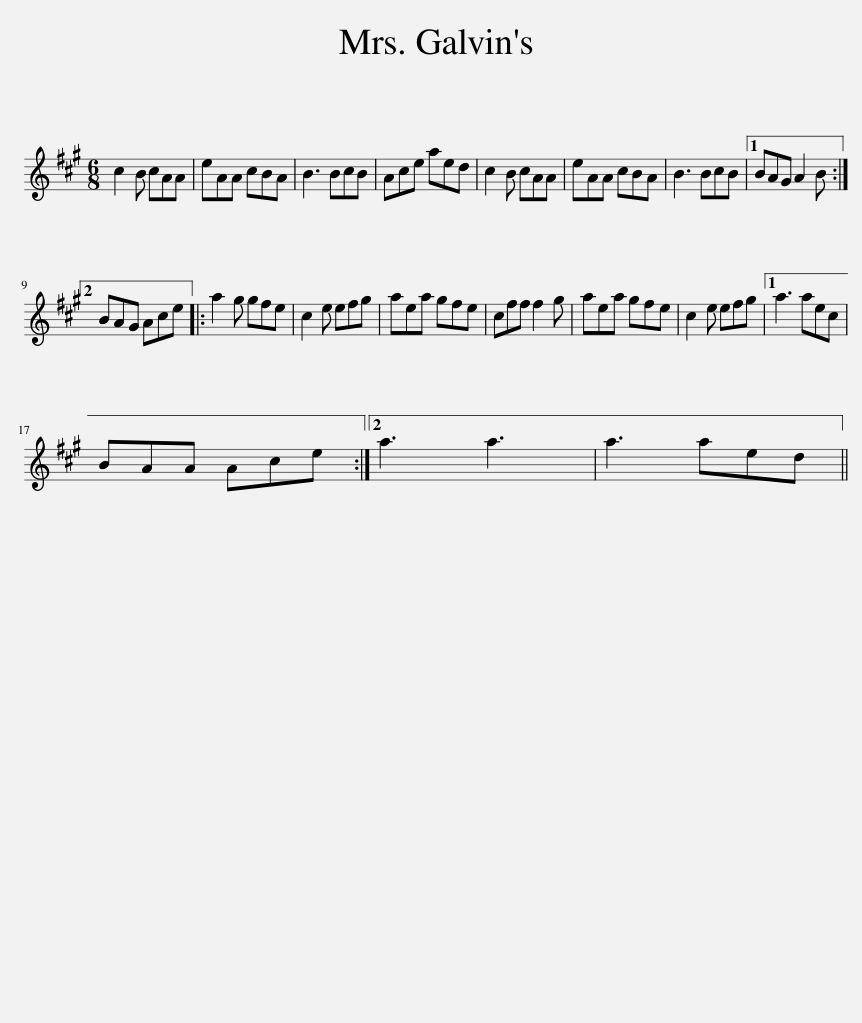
X:1
L:1/8
M:6/8
I:linebreak $
K:A
V:1 treble
V:1
 c2 B cAA | eAA cBA | B3 BcB | Ace aed | c2 B cAA | %5
 eAA cBA | B3 BcB |1 BAG A2 B :|2$ BAG Ace |: a2 g gfe | %10
 c2 e efg | aea gfe | cff f2 g | aea gfe | c2 e efg |1 %15
 a3 aec |$ BAA Ace :|2 a3 a3 | a3 aed || %19
